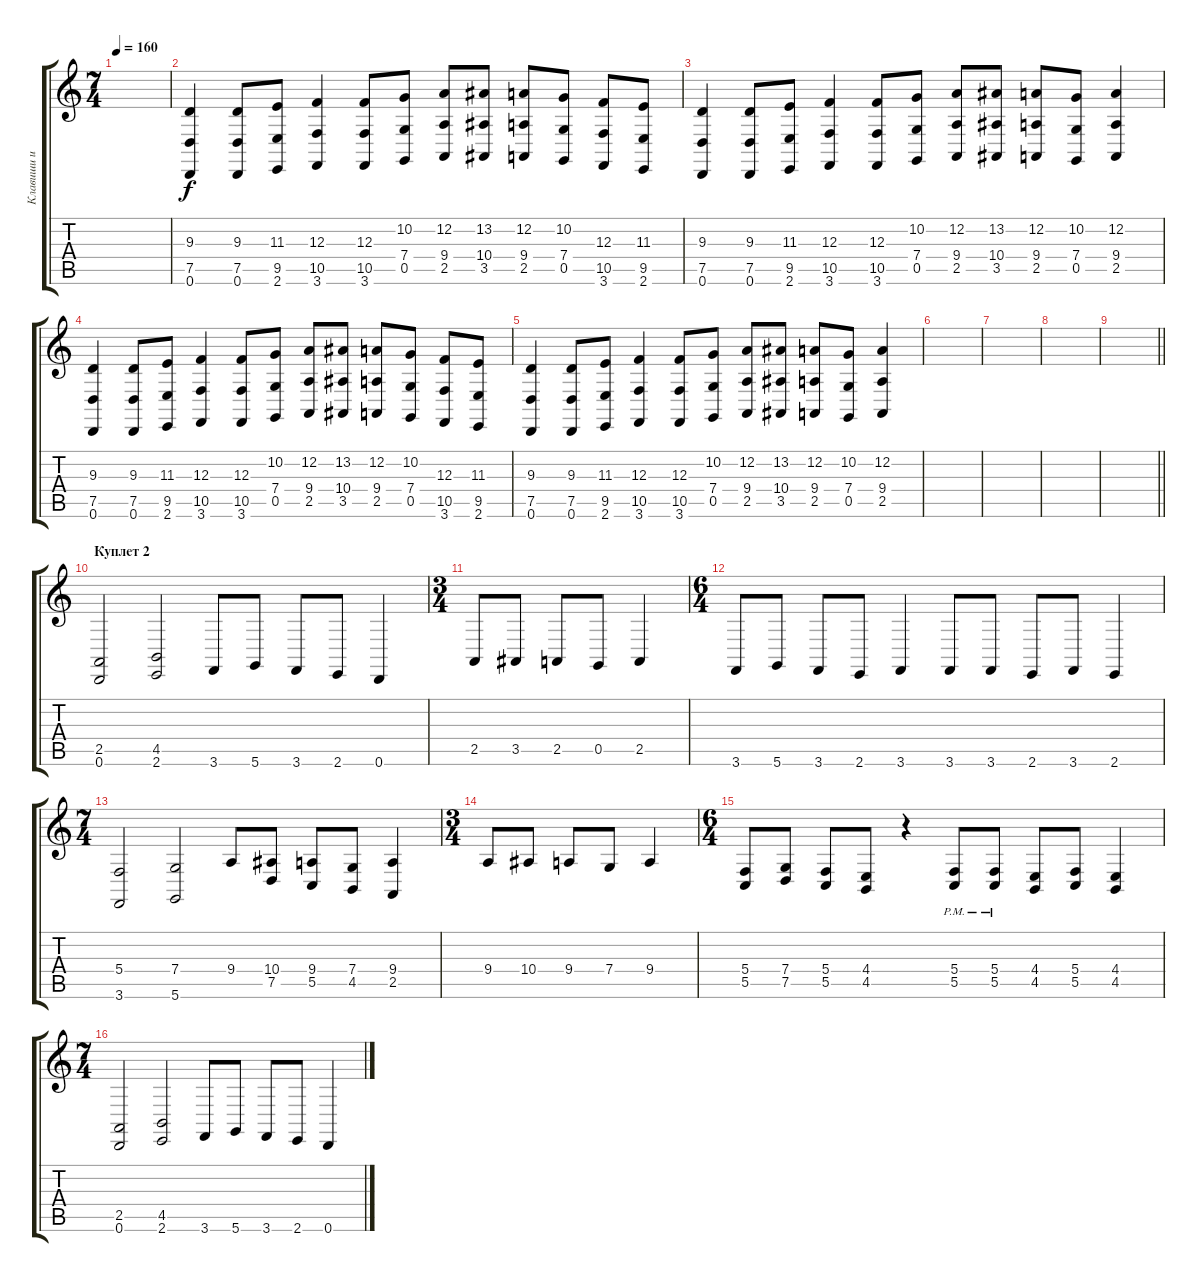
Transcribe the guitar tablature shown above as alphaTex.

\track ("Клавиши и Хор " "Клавиши и ") {instrument stringensemble1}
\staff {score tabs}
\tuning (D4 A3 F3 C3 G2 D2) {hide}
\ts (7 4)
\tempo 160
\clef g2
\ks c
|
(9.3 7.5 0.6).4 (9.3 7.5 0.6).8 (11.3 9.5 2.6).8 (12.3 10.5 3.6).4 (12.3 10.5 3.6).8 (10.2 7.4 0.5).8 (12.2 9.4 2.5).8 (13.2 10.4 3.5).8 (12.2 9.4 2.5).8 (10.2 7.4 0.5).8 (12.3 10.5 3.6).8 (11.3 9.5 2.6).8 |
(9.3 7.5 0.6).4 (9.3 7.5 0.6).8 (11.3 9.5 2.6).8 (12.3 10.5 3.6).4 (12.3 10.5 3.6).8 (10.2 7.4 0.5).8 (12.2 9.4 2.5).8 (13.2 10.4 3.5).8 (12.2 9.4 2.5).8 (10.2 7.4 0.5).8 (12.2 9.4 2.5).4 |
(9.3 7.5 0.6).4 (9.3 7.5 0.6).8 (11.3 9.5 2.6).8 (12.3 10.5 3.6).4 (12.3 10.5 3.6).8 (10.2 7.4 0.5).8 (12.2 9.4 2.5).8 (13.2 10.4 3.5).8 (12.2 9.4 2.5).8 (10.2 7.4 0.5).8 (12.3 10.5 3.6).8 (11.3 9.5 2.6).8 |
(9.3 7.5 0.6).4 (9.3 7.5 0.6).8 (11.3 9.5 2.6).8 (12.3 10.5 3.6).4 (12.3 10.5 3.6).8 (10.2 7.4 0.5).8 (12.2 9.4 2.5).8 (13.2 10.4 3.5).8 (12.2 9.4 2.5).8 (10.2 7.4 0.5).8 (12.2 9.4 2.5).4 |
|
|
|
\barLineRight lightlight
|
\section ("" "Куплет 2")
(2.5 0.6).2 (4.5 2.6).2 3.6.8 5.6.8 3.6.8 2.6.8 0.6.4 |
\ts (3 4)
2.5.8 3.5.8 2.5.8 0.5.8 2.5.4 |
\ts (6 4)
3.6.8 5.6.8 3.6.8 2.6.8 3.6.4 3.6.8 3.6.8 2.6.8 3.6.8 2.6.4 |
\ts (7 4)
(5.4 3.6).2 (7.4 5.6).2 9.4.8 (10.4 7.5).8 (9.4 5.5).8 (7.4 4.5).8 (9.4 2.5).4 |
\ts (3 4)
9.4.8 10.4.8 9.4.8 7.4.8 9.4.4 |
\ts (6 4)
(5.4 5.5).8 (7.4 7.5).8 (5.4 5.5).8 (4.4 4.5).8 r.4 (5.4 5.5{pm}).8 (5.4 5.5{pm}).8 (4.4 4.5).8 (5.4 5.5).8 (4.4 4.5).4 |
\ts (7 4)
(2.5 0.6).2 (4.5 2.6).2 3.6.8 5.6.8 3.6.8 2.6.8 0.6.4
